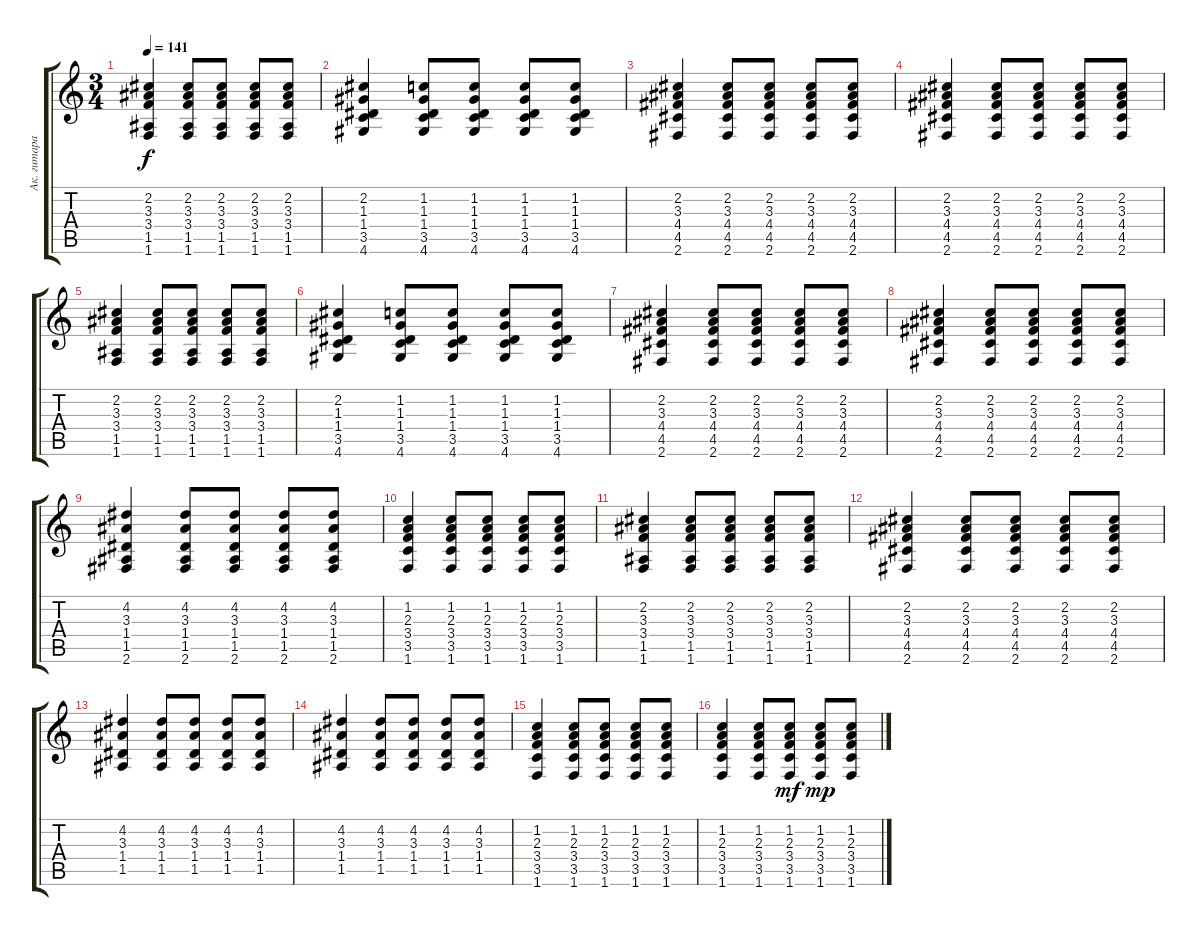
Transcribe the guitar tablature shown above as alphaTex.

\track ("Ак. гитара (Нейл)" "Ак. гитара") {instrument acousticguitarnylon}
\staff {score tabs}
\tuning (E4 B3 G3 D3 A2 E2) {hide}
\ts (3 4)
\tempo 141
\clef g2
\ks c
(2.2 3.3 3.4 1.5 1.6).4{dy f} (2.2 3.3 3.4 1.5 1.6).8 (2.2 3.3 3.4 1.5 1.6).8 (2.2 3.3 3.4 1.5 1.6).8 (2.2 3.3 3.4 1.5 1.6).8 |
(2.2 1.3 1.4 3.5 4.6).4 (1.2 1.3 1.4 3.5 4.6).8 (1.2 1.3 1.4 3.5 4.6).8 (1.2 1.3 1.4 3.5 4.6).8 (1.2 1.3 1.4 3.5 4.6).8 |
(2.2 3.3 4.4 4.5 2.6).4 (2.2 3.3 4.4 4.5 2.6).8 (2.2 3.3 4.4 4.5 2.6).8 (2.2 3.3 4.4 4.5 2.6).8 (2.2 3.3 4.4 4.5 2.6).8 |
(2.2 3.3 4.4 4.5 2.6).4 (2.2 3.3 4.4 4.5 2.6).8 (2.2 3.3 4.4 4.5 2.6).8 (2.2 3.3 4.4 4.5 2.6).8 (2.2 3.3 4.4 4.5 2.6).8 |
(2.2 3.3 3.4 1.5 1.6).4 (2.2 3.3 3.4 1.5 1.6).8 (2.2 3.3 3.4 1.5 1.6).8 (2.2 3.3 3.4 1.5 1.6).8 (2.2 3.3 3.4 1.5 1.6).8 |
(2.2 1.3 1.4 3.5 4.6).4 (1.2 1.3 1.4 3.5 4.6).8 (1.2 1.3 1.4 3.5 4.6).8 (1.2 1.3 1.4 3.5 4.6).8 (1.2 1.3 1.4 3.5 4.6).8 |
(2.2 3.3 4.4 4.5 2.6).4 (2.2 3.3 4.4 4.5 2.6).8 (2.2 3.3 4.4 4.5 2.6).8 (2.2 3.3 4.4 4.5 2.6).8 (2.2 3.3 4.4 4.5 2.6).8 |
(2.2 3.3 4.4 4.5 2.6).4 (2.2 3.3 4.4 4.5 2.6).8 (2.2 3.3 4.4 4.5 2.6).8 (2.2 3.3 4.4 4.5 2.6).8 (2.2 3.3 4.4 4.5 2.6).8 |
(4.2 3.3 1.4 1.5 2.6).4 (4.2 3.3 1.4 1.5 2.6).8 (4.2 3.3 1.4 1.5 2.6).8 (4.2 3.3 1.4 1.5 2.6).8 (4.2 3.3 1.4 1.5 2.6).8 |
(1.2 2.3 3.4 3.5 1.6).4 (1.2 2.3 3.4 3.5 1.6).8 (1.2 2.3 3.4 3.5 1.6).8 (1.2 2.3 3.4 3.5 1.6).8 (1.2 2.3 3.4 3.5 1.6).8 |
(2.2 3.3 3.4 1.5 1.6).4 (2.2 3.3 3.4 1.5 1.6).8 (2.2 3.3 3.4 1.5 1.6).8 (2.2 3.3 3.4 1.5 1.6).8 (2.2 3.3 3.4 1.5 1.6).8 |
(2.2 3.3 4.4 4.5 2.6).4 (2.2 3.3 4.4 4.5 2.6).8 (2.2 3.3 4.4 4.5 2.6).8 (2.2 3.3 4.4 4.5 2.6).8 (2.2 3.3 4.4 4.5 2.6).8 |
(4.2 3.3 1.4 1.5).4 (4.2 3.3 1.4 1.5).8 (4.2 3.3 1.4 1.5).8 (4.2 3.3 1.4 1.5).8 (4.2 3.3 1.4 1.5).8 |
(4.2 3.3 1.4 1.5).4 (4.2 3.3 1.4 1.5).8 (4.2 3.3 1.4 1.5).8 (4.2 3.3 1.4 1.5).8 (4.2 3.3 1.4 1.5).8 |
(1.2 2.3 3.4 3.5 1.6).4 (1.2 2.3 3.4 3.5 1.6).8 (1.2 2.3 3.4 3.5 1.6).8 (1.2 2.3 3.4 3.5 1.6).8 (1.2 2.3 3.4 3.5 1.6).8 |
(1.2 2.3 3.4 3.5 1.6).4 (1.2 2.3 3.4 3.5 1.6).8 (1.2 2.3 3.4 3.5 1.6).8{dy mf} (1.2 2.3 3.4 3.5 1.6).8{dy mp} (1.2 2.3 3.4 3.5 1.6).8
